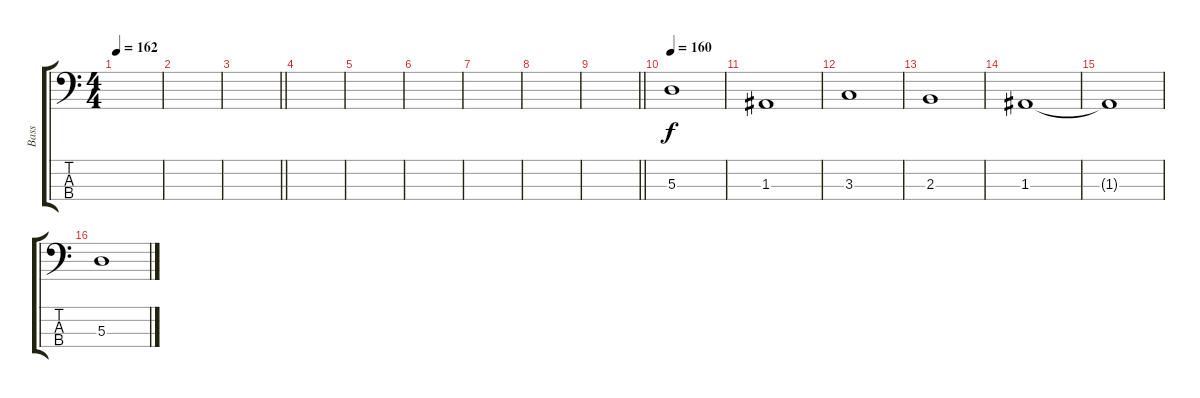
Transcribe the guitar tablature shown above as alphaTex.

\track ("Bass" "Bass") {instrument electricbasspick}
\staff {score tabs}
\tuning (G2 D2 A1 E1) {hide}
\ts (4 4)
\tempo 162
\clef f4
\ks c
|
|
\barLineRight lightlight
|
\section ("" "")
|
|
|
|
|
\barLineRight lightlight
|
\section ("" "")
\tempo 160
5.3.1 |
1.3.1 |
3.3.1 |
2.3.1 |
1.3.1 |
1.3{t}.1 |
5.3.1
